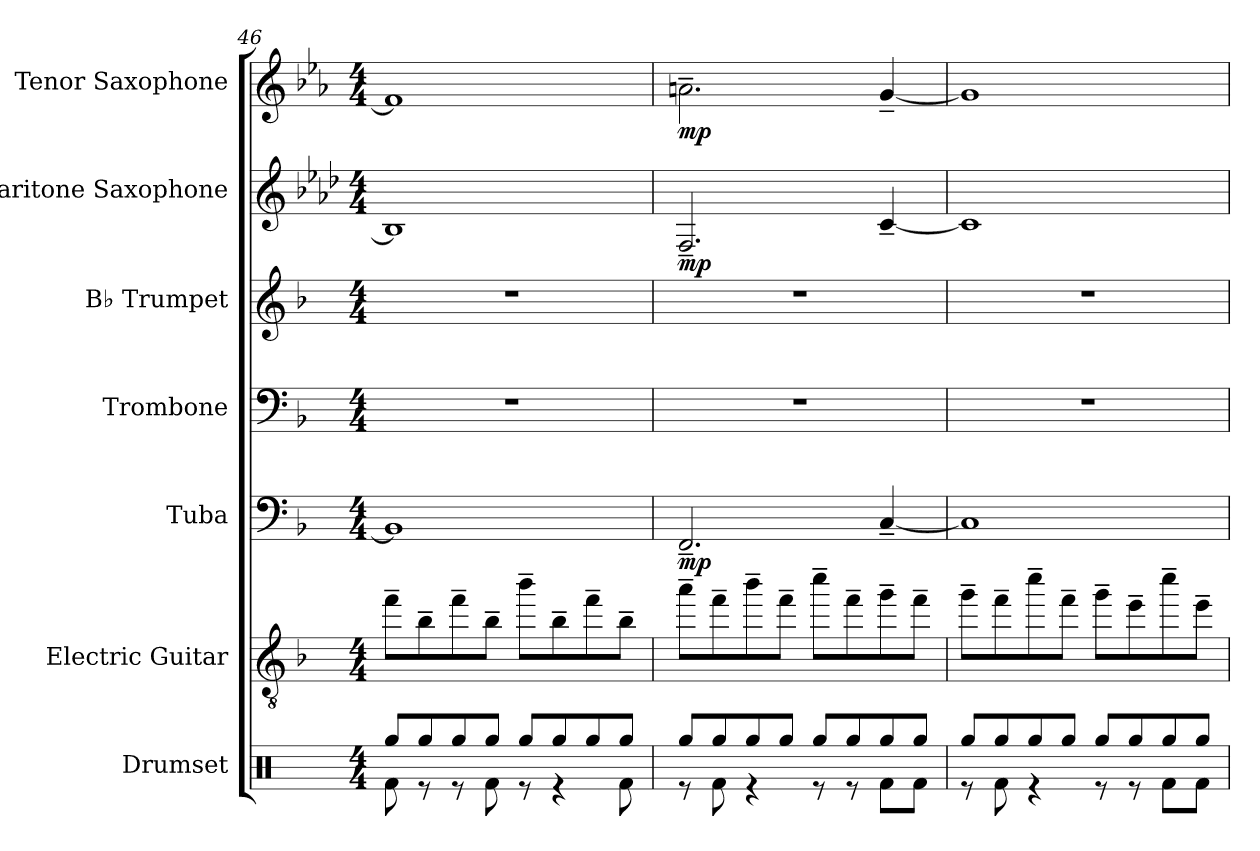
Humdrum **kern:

**kern	**kern	**kern	**dynam	**kern	**kern	**kern	**dynam	**kern	**dynam
*part7	*part6	*part5	*part5	*part4	*part3	*part2	*part2	*part1	*part1
*staff7	*staff6	*staff5	*staff5	*staff4	*staff3	*staff2	*staff2	*staff1	*staff1
*I"Drumset	*I"Electric Guitar	*I"Tuba	*	*I"Trombone	*I"B♭ Trumpet	*I"Baritone Saxophone	*	*I"Tenor Saxophone	*
*I'Drs.	*I'El. Guit.	*I'Tba.	*	*I'Tbn.	*I'B♭ Tpt.	*I'Bar. Sax.	*	*I'T. Sax.	*
*clefX	*clefGv2	*clefF4	*	*clefF4	*clefG2	*clefG2	*	*clefG2	*
*	*	*	*	*	*ITrd1c2	*ITrd12c21	*	*ITrd8c14	*
*k[]	*k[b-]	*k[b-]	*	*k[b-]	*k[b-e-a-]	*k[b-e-a-d-]	*	*k[b-e-a-]	*
*M4/4	*M4/4	*M4/4	*	*M4/4	*M4/4	*M4/4	*	*M4/4	*
=46	=46	=46	=46	=46	=46	=46	=46	=46	=46
*^	*	*	*	*	*	*	*	*	*
8Rgg/L	8Rf\	8ff~\L	1BB-]	.	1r	1r	1BB-]	.	1F]	.
8Rgg/	8r	8b-~\	.	.	.	.	.	.	.	.
8Rgg/	8r	8ff~\	.	.	.	.	.	.	.	.
8Rgg/J	8Rf\	8b-~\J	.	.	.	.	.	.	.	.
8Rgg/L	8r	8bb-~\L	.	.	.	.	.	.	.	.
8Rgg/	4r	8b-~\	.	.	.	.	.	.	.	.
8Rgg/	.	8ff~\	.	.	.	.	.	.	.	.
8Rgg/J	8Rf\	8b-~\J	.	.	.	.	.	.	.	.
=47	=47	=47	=47	=47	=47	=47	=47	=47	=47	=47
!	!	!	!	!LO:DY:b	!	!	!	!LO:DY:b	!	!LO:DY:b
8Rgg/L	8r	8aa~\L	2.FF~/	mp	1r	1r	2.FF~/	mp	2.An~\	mp
8Rgg/	8Rf\	8ff~\	.	.	.	.	.	.	.	.
8Rgg/	4r	8bb-~\	.	.	.	.	.	.	.	.
8Rgg/J	.	8ff~\J	.	.	.	.	.	.	.	.
8Rgg/L	8r	8ccc~\L	.	.	.	.	.	.	.	.
8Rgg/	8r	8ff~\	.	.	.	.	.	.	.	.
8Rgg/	8Rf\L	8gg~\	[4C~/	.	.	.	[4C~/	.	[4G~/	.
8Rgg/J	8Rf\J	8ff~\J	.	.	.	.	.	.	.	.
!!LO:PB:g=z
=48	=48	=48	=48	=48	=48	=48	=48	=48	=48	=48
8Rgg/L	8r	8gg~\L	1C]	.	1r	1r	1C]	.	1G]	.
8Rgg/	8Rf\	8ff~\	.	.	.	.	.	.	.	.
8Rgg/	4r	8ccc~\	.	.	.	.	.	.	.	.
8Rgg/J	.	8ff~\J	.	.	.	.	.	.	.	.
8Rgg/L	8r	8gg~\L	.	.	.	.	.	.	.	.
8Rgg/	8r	8ee~\	.	.	.	.	.	.	.	.
8Rgg/	8Rf\L	8ccc~\	.	.	.	.	.	.	.	.
8Rgg/J	8Rf\J	8ee~\J	.	.	.	.	.	.	.	.
*v	*v	*	*	*	*	*	*	*	*	*
=	=	=	=	=	=	=	=	=	=
*-	*-	*-	*-	*-	*-	*-	*-	*-	*-
